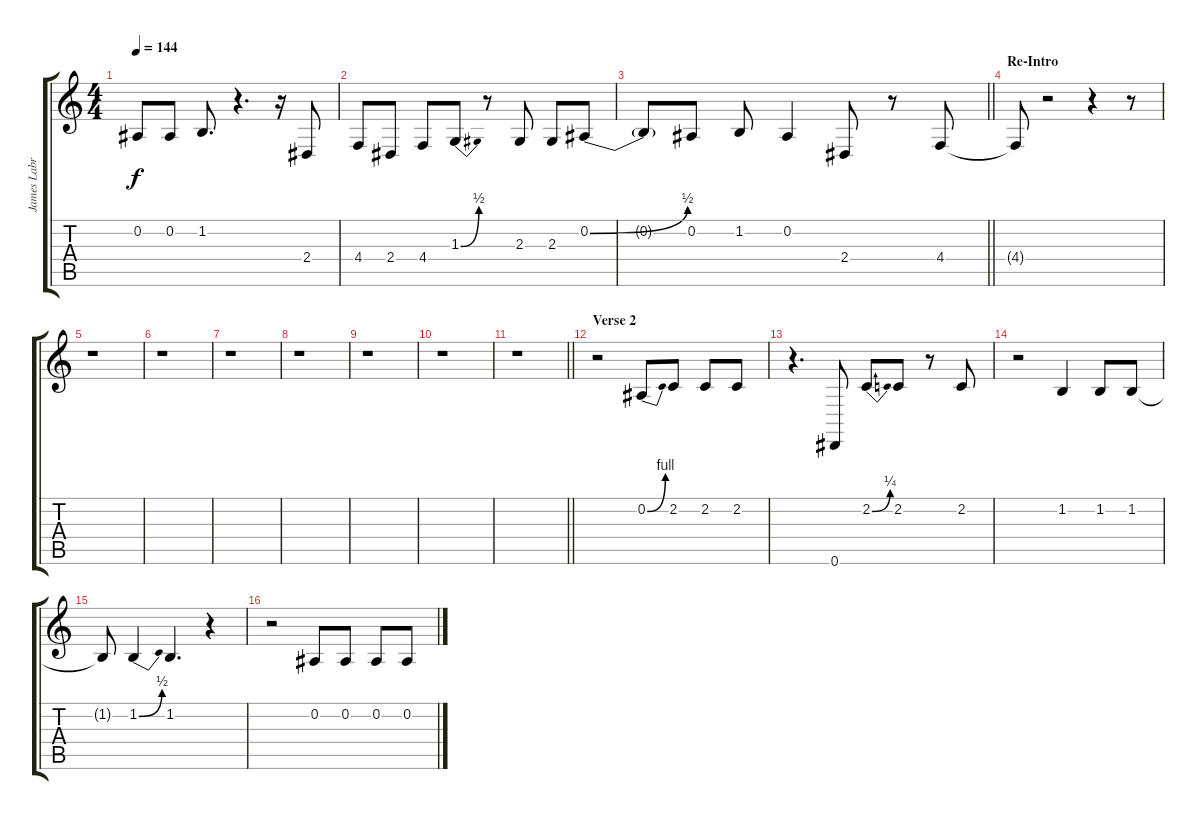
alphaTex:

\track ("James Labrie" "James Labr") {instrument lead1square}
\staff {score tabs}
\tuning (Eb4 Bb3 Gb3 Db3 Ab2 Eb2) {hide}
\ts (4 4)
\tempo 144
\clef g2
\ks c
0.2{t}.8{dy f} 0.2.8 1.2.8{d} r.4{d} r.16 2.4.8 |
4.4.8 2.4.8 4.4.8 1.3{be (bend 0 0 60 2)}.8 r.8 2.3.8 2.3.8 0.2{be (bend 0 0 60 2)}.8 |
\barLineRight lightlight
0.2{t}.8 0.2.8 1.2.8 0.2.4 2.4.8 r.8 4.4.8 |
\section ("" "Re-Intro")
4.4{t}.8 r.2 r.4 r.8 |
r.1 |
r.1 |
r.1 |
r.1 |
r.1 |
r.1 |
\barLineRight lightlight
r.1 |
\section ("" "Verse 2")
r.2 0.2{be (bend 0 0 60 4)}.8 2.2.8 2.2.8 2.2.8 |
r.4{d} 0.6.8 2.2{be (bend 0 0 60 1)}.8 2.2.8 r.8 2.2.8 |
r.2 1.2.4 1.2.8 1.2.8 |
1.2{t}.8 1.2{be (bend 0 0 60 2)}.4 1.2.4{d} r.4 |
r.2 0.2.8 0.2.8 0.2.8 0.2.8
